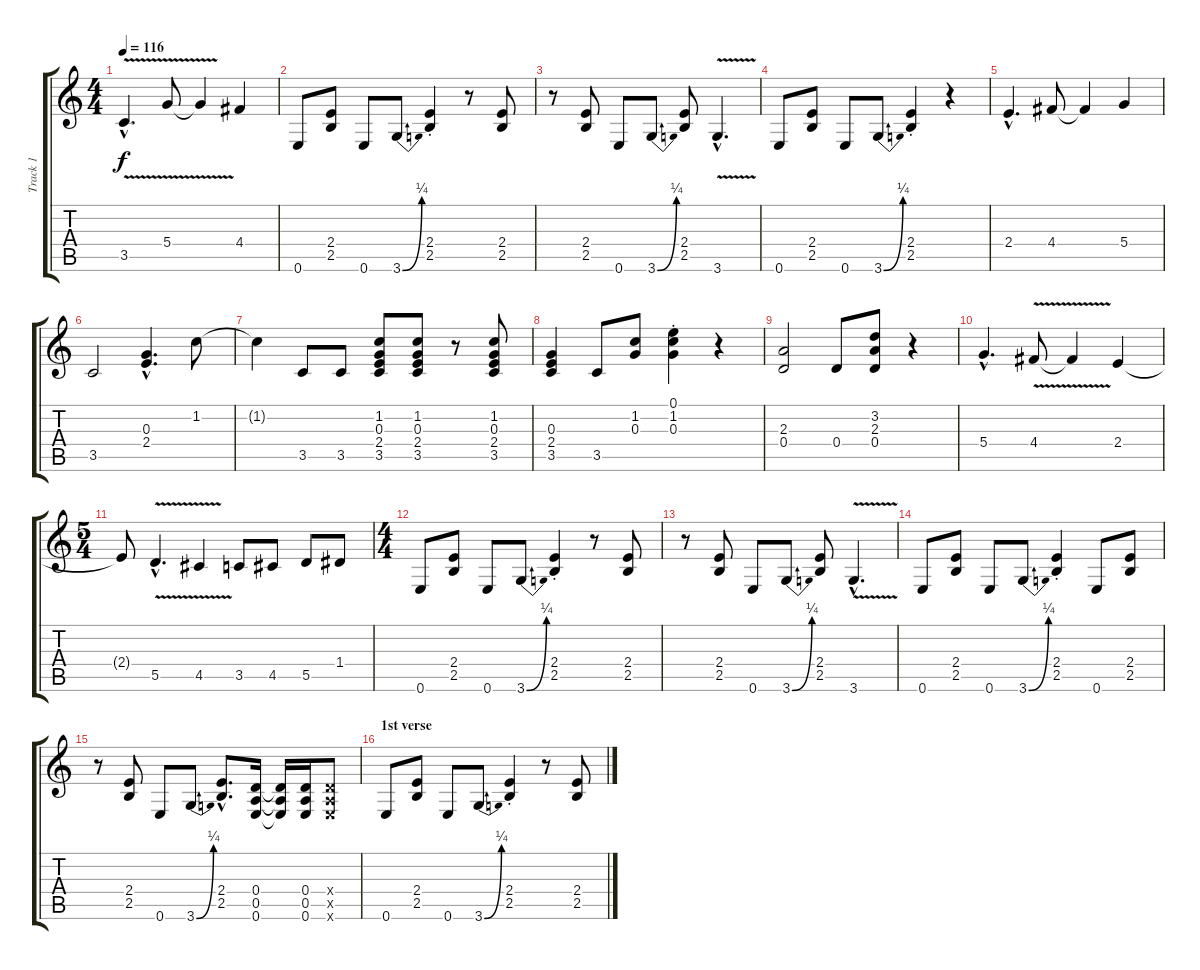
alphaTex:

\track ("Track 1" "Track 1") {instrument electricguitarjazz}
\staff {score tabs}
\tuning (E4 B3 G3 D3 A2 E2) {hide}
\ts (4 4)
\tempo 116
\clef g2
\ks c
3.5{v hac}.4{d dy f} 5.4{v}.8 5.4{t}.4 4.4.4 |
0.6.8 (2.4 2.5).8 0.6.8 3.6{be (bend 0 0 60 1)}.8 (2.4{st} 2.5{st}).4 r.8 (2.4 2.5).8 |
r.8 (2.4 2.5).8 0.6.8 3.6{be (bend 0 0 60 1)}.8 (2.4 2.5).8 3.6{v hac}.4{d} |
0.6.8 (2.4 2.5).8 0.6.8 3.6{be (bend 0 0 60 1)}.8 (2.4{st} 2.5{st}).4 r.4 |
2.4{hac}.4{d} 4.4.8 4.4{t}.4 5.4.4 |
3.5.2 (0.3{hac} 2.4{hac}).4{d} 1.2.8 |
1.2{t}.4 3.5.8 3.5.8 (1.2 0.3 2.4 3.5).8 (1.2 0.3 2.4 3.5).8 r.8 (1.2 0.3 2.4 3.5).8 |
(0.3 2.4 3.5).4 3.5.8 (1.2 0.3).8 (0.1{st} 1.2{st} 0.3{st}).4 r.4 |
(2.3 0.4).2 0.4.8 (3.2 2.3 0.4).8 r.4 |
5.4{hac}.4{d} 4.4{v}.8 4.4{t}.4 2.4.4 |
\ts (5 4)
2.4{t}.8 5.5{v hac}.4{d} 4.5{v}.4 3.5.8 4.5.8 5.5.8 1.4.8 |
\ts (4 4)
0.6.8 (2.4 2.5).8 0.6.8 3.6{be (bend 0 0 60 1)}.8 (2.4{st} 2.5{st}).4 r.8 (2.4 2.5).8 |
r.8 (2.4 2.5).8 0.6.8 3.6{be (bend 0 0 60 1)}.8 (2.4 2.5).8 3.6{v hac}.4{d} |
0.6.8 (2.4 2.5).8 0.6.8 3.6{be (bend 0 0 60 1)}.8 (2.4{st} 2.5{st}).4 0.6.8 (2.4 2.5).8 |
r.8 (2.4 2.5).8 0.6.8 3.6{be (bend 0 0 60 1)}.8 (2.4{hac} 2.5{hac}).8{d} (0.4 0.5 0.6).16 (0.4{t} 0.5{t} 0.6{t}).16 (0.4 0.5 0.6).16 (0.4{x} 0.5{x} 0.6{x}).8 |
\section ("" "1st verse")
0.6.8 (2.4 2.5).8 0.6.8 3.6{be (bend 0 0 60 1)}.8 (2.4{st} 2.5{st}).4 r.8 (2.4 2.5).8
